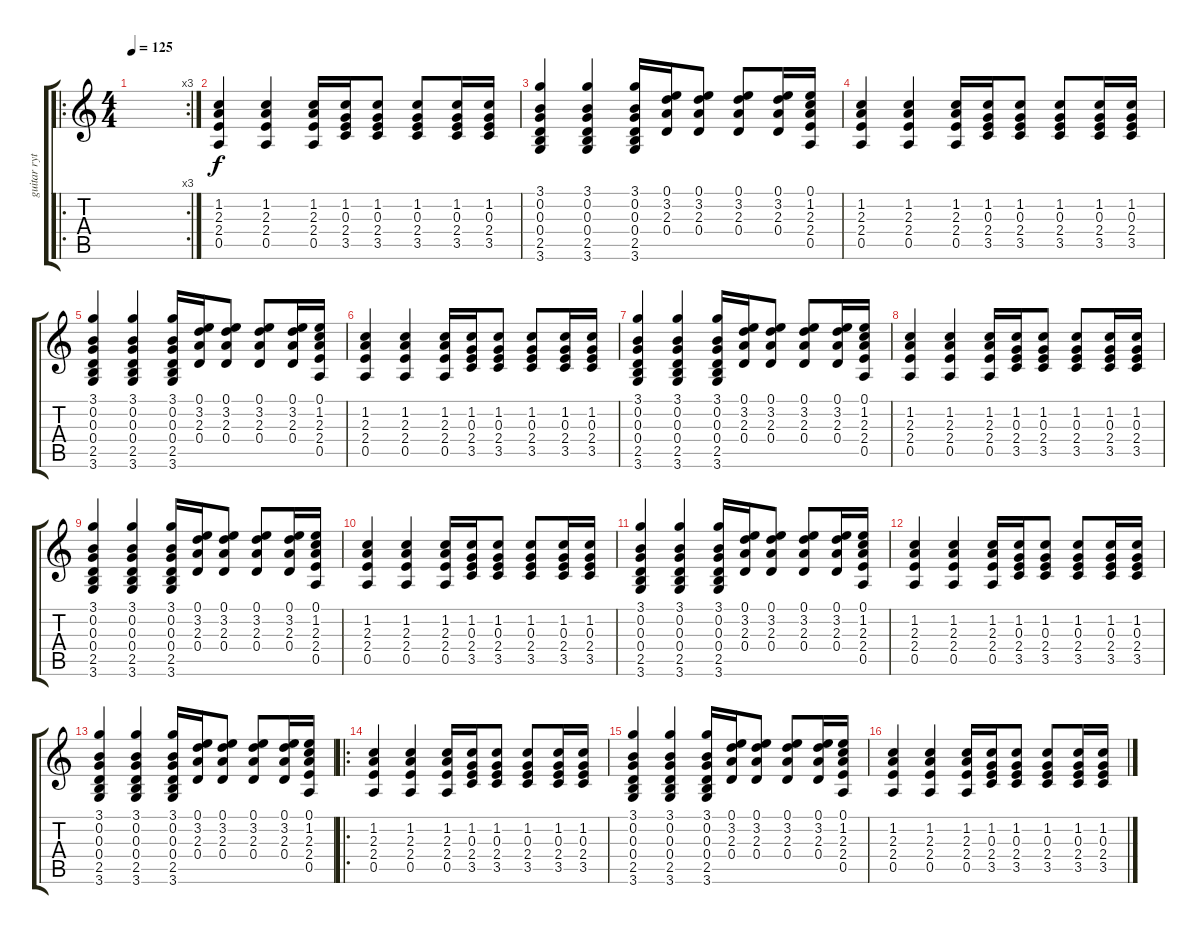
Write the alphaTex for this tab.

\track ("guitar rythmik" "guitar ryt") {instrument distortionguitar}
\staff {score tabs}
\tuning (E4 B3 G3 D3 A2 E2) {hide}
\ro
\rc 3
\ts (4 4)
\tempo 125
\clef g2
\ks c
|
(1.2 2.3 2.4 0.5).4 (1.2 2.3 2.4 0.5).4 (1.2 2.3 2.4 0.5).16 (1.2 0.3 2.4 3.5).16 (1.2 0.3 2.4 3.5).8 (1.2 0.3 2.4 3.5).8 (1.2 0.3 2.4 3.5).16 (1.2 0.3 2.4 3.5).16 |
(3.1 0.2 0.3 0.4 2.5 3.6).4 (3.1 0.2 0.3 0.4 2.5 3.6).4 (3.1 0.2 0.3 0.4 2.5 3.6).16 (0.1 3.2 2.3 0.4).16 (0.1 3.2 2.3 0.4).8 (0.1 3.2 2.3 0.4).8 (0.1 3.2 2.3 0.4).16 (0.1 1.2 2.3 2.4 0.5).16 |
(1.2 2.3 2.4 0.5).4 (1.2 2.3 2.4 0.5).4 (1.2 2.3 2.4 0.5).16 (1.2 0.3 2.4 3.5).16 (1.2 0.3 2.4 3.5).8 (1.2 0.3 2.4 3.5).8 (1.2 0.3 2.4 3.5).16 (1.2 0.3 2.4 3.5).16 |
(3.1 0.2 0.3 0.4 2.5 3.6).4 (3.1 0.2 0.3 0.4 2.5 3.6).4 (3.1 0.2 0.3 0.4 2.5 3.6).16 (0.1 3.2 2.3 0.4).16 (0.1 3.2 2.3 0.4).8 (0.1 3.2 2.3 0.4).8 (0.1 3.2 2.3 0.4).16 (0.1 1.2 2.3 2.4 0.5).16 |
(1.2 2.3 2.4 0.5).4 (1.2 2.3 2.4 0.5).4 (1.2 2.3 2.4 0.5).16 (1.2 0.3 2.4 3.5).16 (1.2 0.3 2.4 3.5).8 (1.2 0.3 2.4 3.5).8 (1.2 0.3 2.4 3.5).16 (1.2 0.3 2.4 3.5).16 |
(3.1 0.2 0.3 0.4 2.5 3.6).4 (3.1 0.2 0.3 0.4 2.5 3.6).4 (3.1 0.2 0.3 0.4 2.5 3.6).16 (0.1 3.2 2.3 0.4).16 (0.1 3.2 2.3 0.4).8 (0.1 3.2 2.3 0.4).8 (0.1 3.2 2.3 0.4).16 (0.1 1.2 2.3 2.4 0.5).16 |
(1.2 2.3 2.4 0.5).4 (1.2 2.3 2.4 0.5).4 (1.2 2.3 2.4 0.5).16 (1.2 0.3 2.4 3.5).16 (1.2 0.3 2.4 3.5).8 (1.2 0.3 2.4 3.5).8 (1.2 0.3 2.4 3.5).16 (1.2 0.3 2.4 3.5).16 |
(3.1 0.2 0.3 0.4 2.5 3.6).4 (3.1 0.2 0.3 0.4 2.5 3.6).4 (3.1 0.2 0.3 0.4 2.5 3.6).16 (0.1 3.2 2.3 0.4).16 (0.1 3.2 2.3 0.4).8 (0.1 3.2 2.3 0.4).8 (0.1 3.2 2.3 0.4).16 (0.1 1.2 2.3 2.4 0.5).16 |
(1.2 2.3 2.4 0.5).4 (1.2 2.3 2.4 0.5).4 (1.2 2.3 2.4 0.5).16 (1.2 0.3 2.4 3.5).16 (1.2 0.3 2.4 3.5).8 (1.2 0.3 2.4 3.5).8 (1.2 0.3 2.4 3.5).16 (1.2 0.3 2.4 3.5).16 |
(3.1 0.2 0.3 0.4 2.5 3.6).4 (3.1 0.2 0.3 0.4 2.5 3.6).4 (3.1 0.2 0.3 0.4 2.5 3.6).16 (0.1 3.2 2.3 0.4).16 (0.1 3.2 2.3 0.4).8 (0.1 3.2 2.3 0.4).8 (0.1 3.2 2.3 0.4).16 (0.1 1.2 2.3 2.4 0.5).16 |
(1.2 2.3 2.4 0.5).4 (1.2 2.3 2.4 0.5).4 (1.2 2.3 2.4 0.5).16 (1.2 0.3 2.4 3.5).16 (1.2 0.3 2.4 3.5).8 (1.2 0.3 2.4 3.5).8 (1.2 0.3 2.4 3.5).16 (1.2 0.3 2.4 3.5).16 |
(3.1 0.2 0.3 0.4 2.5 3.6).4 (3.1 0.2 0.3 0.4 2.5 3.6).4 (3.1 0.2 0.3 0.4 2.5 3.6).16 (0.1 3.2 2.3 0.4).16 (0.1 3.2 2.3 0.4).8 (0.1 3.2 2.3 0.4).8 (0.1 3.2 2.3 0.4).16 (0.1 1.2 2.3 2.4 0.5).16 |
\ro
(1.2 2.3 2.4 0.5).4 (1.2 2.3 2.4 0.5).4 (1.2 2.3 2.4 0.5).16 (1.2 0.3 2.4 3.5).16 (1.2 0.3 2.4 3.5).8 (1.2 0.3 2.4 3.5).8 (1.2 0.3 2.4 3.5).16 (1.2 0.3 2.4 3.5).16 |
(3.1 0.2 0.3 0.4 2.5 3.6).4 (3.1 0.2 0.3 0.4 2.5 3.6).4 (3.1 0.2 0.3 0.4 2.5 3.6).16 (0.1 3.2 2.3 0.4).16 (0.1 3.2 2.3 0.4).8 (0.1 3.2 2.3 0.4).8 (0.1 3.2 2.3 0.4).16 (0.1 1.2 2.3 2.4 0.5).16 |
(1.2 2.3 2.4 0.5).4 (1.2 2.3 2.4 0.5).4 (1.2 2.3 2.4 0.5).16 (1.2 0.3 2.4 3.5).16 (1.2 0.3 2.4 3.5).8 (1.2 0.3 2.4 3.5).8 (1.2 0.3 2.4 3.5).16 (1.2 0.3 2.4 3.5).16
